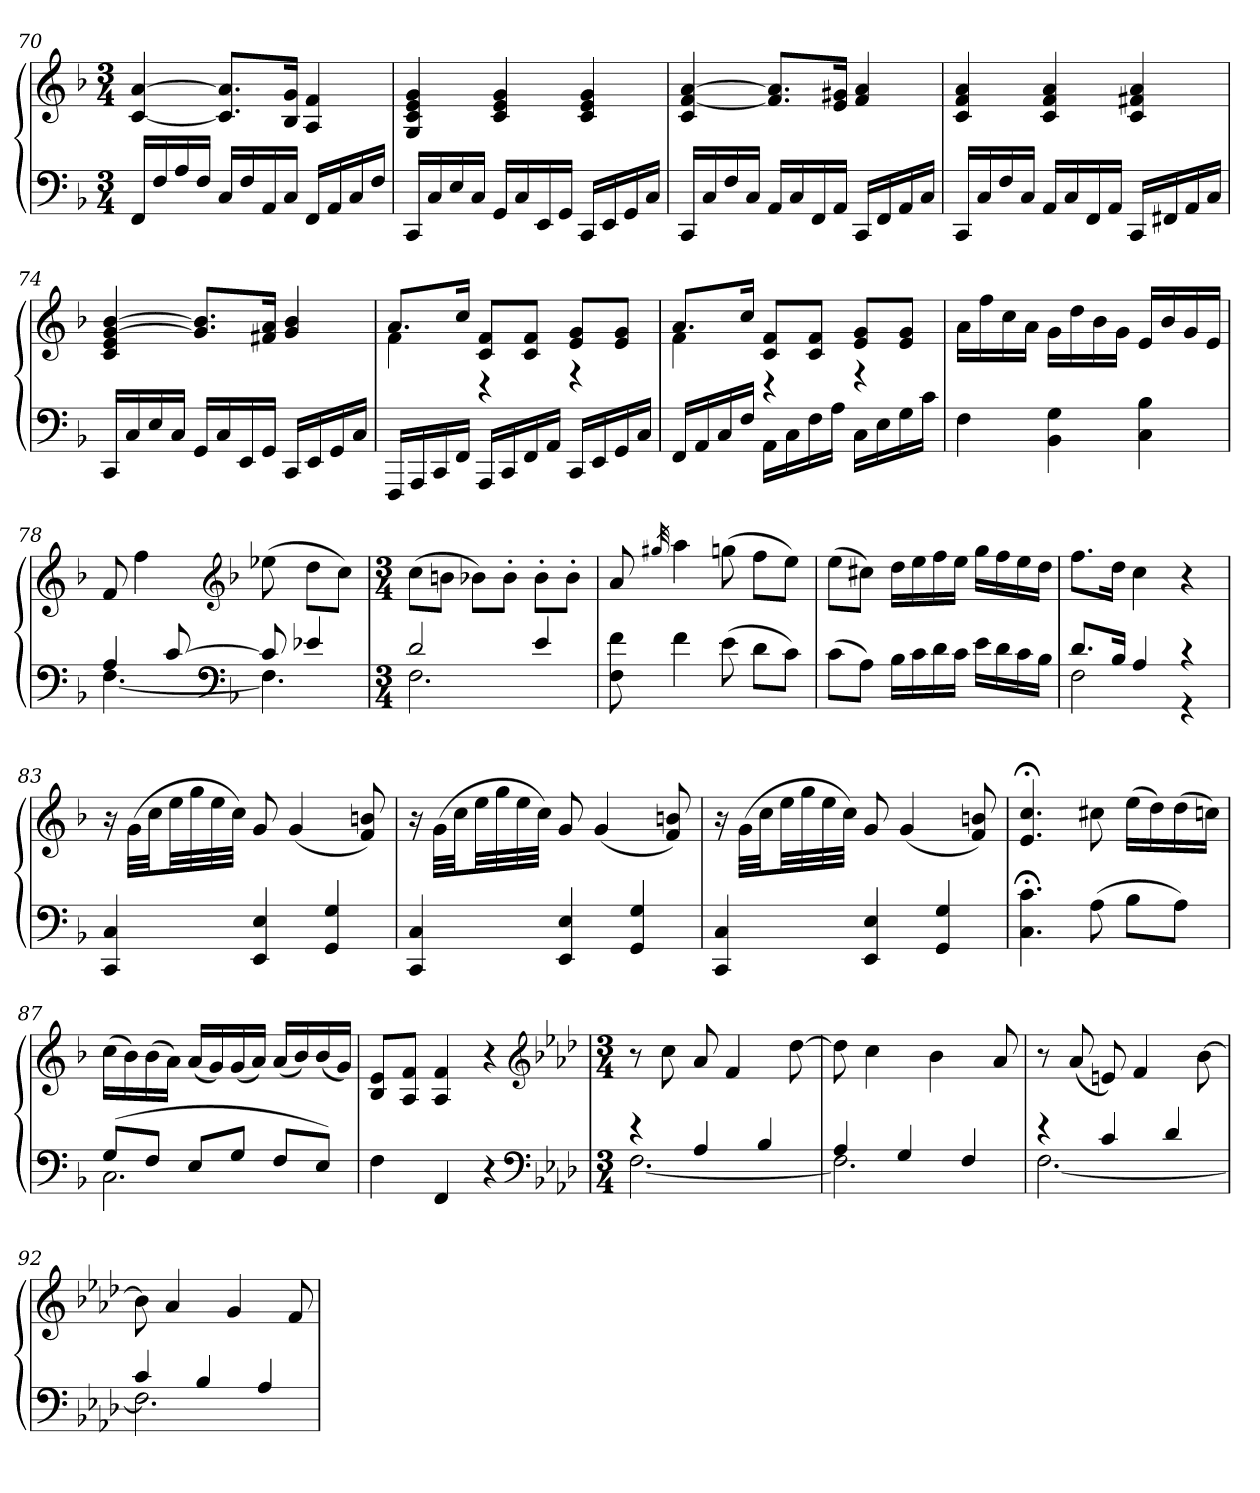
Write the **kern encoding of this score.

**kern	**kern
*part1	*part1
*staff2	*staff1
*clefF4	*clefG2
*k[b-]	*k[b-]
*F:	*F:
*M3/4	*M3/4
=70	=70
16FFLL	[4c [4a
16F	.
16A	.
16FJJ	.
16CLL	8.c] 8.a]L
16F	.
16AA	.
16CJJ	16B- 16gJk
16FFLL	4A 4f
16AA	.
16C	.
16FJJ	.
=71	=71
16CCLL	4G 4c 4e 4g
16C	.
16E	.
16CJJ	.
16GGLL	4c 4e 4g
16C	.
16EE	.
16GGJJ	.
16CCLL	4c 4e 4g
16EE	.
16GG	.
16CJJ	.
=72	=72
16CCLL	4c [4f [4a
16C	.
16F	.
16CJJ	.
16AALL	8.f] 8.a]L
16C	.
16FF	.
16AAJJ	16e 16g#XJk
16CCLL	4f 4a
16FF	.
16AA	.
16CJJ	.
=73	=73
16CCLL	4c 4f 4a
16C	.
16F	.
16CJJ	.
16AALL	4c 4f 4a
16C	.
16FF	.
16AAJJ	.
16CCLL	4c 4f#X 4a
16FF#X	.
16AA	.
16CJJ	.
=74	=74
16CCLL	4c 4e [4g [4b-
16C	.
16E	.
16CJJ	.
16GGLL	8.g] 8.b-]L
16C	.
16EE	.
16GGJJ	16f#X 16aJk
16CCLL	4g 4b-
16EE	.
16GG	.
16CJJ	.
=75	=75
*	*^
16FFFLL	8.aL	4f
16AAA	.	.
16CC	.	.
16FFJJ	16ccJk	.
16AAALL	8c 8fL	4r
16CC	.	.
16FF	8c 8fJ	.
16AAJJ	.	.
16CCLL	8e 8gL	4r
16EE	.	.
16GG	8e 8gJ	.
16CJJ	.	.
=76	=76	=76
16FFLL	8.aL	4f
16AA	.	.
16C	.	.
16FJJ	16ccJk	.
16AALL	8c 8fL	4r
16C	.	.
16F	8c 8fJ	.
16AJJ	.	.
16CLL	8e 8gL	4r
16E	.	.
16G	8e 8gJ	.
16cJJ	.	.
*	*v	*v
=77	=77
4F	16aLL
.	16ff
.	16cc
.	16aJJ
4BB- 4G	16gLL
.	16dd
.	16b-
.	16gJJ
4C 4B-	16eLL
.	16b-
.	16g
.	16eJJ
=78	=78
*^	*
4A	[4.F	8f
.	.	4ff
[8c	.	.
*clefF4	*	*clefG2
*k[b-]	*	*k[b-]
*F:	*	*F:
8c]	4.F]	(8ee-X
4e-X	.	8ddL
.	.	8ccJ)
=79	=79	=79
*M3/4	*	*M3/4
2d	2.F	(8ccL
.	.	8bnJ
.	.	8b-XL)
.	.	8b-'J
4e	.	8b-'L
.	.	8b-'J
*v	*v	*
=80	=80
8F 8f	8a
.	32qgg#X
4f	4aa
(8e	(8ggn
8dL	8ffL
8cJ)	8eeJ)
=81	=81
(8cL	(8eeL
8AJ)	8cc#XJ)
16B-LL	16ddLL
16c	16ee
16d	16ff
16cJJ	16eeJJ
16eLL	16ggLL
16d	16ff
16c	16ee
16B-JJ	16ddJJ
=82	=82
*^	*
8.dL	2F	8.ffL
16B-Jk	.	16ddJk
4A	.	4cc
4r	4r	4r
*v	*v	*
=83	=83
4CC 4C	16r
.	(32gLLL
.	32ccJJ
.	32eeLL
.	32gg
.	32ee
.	32ccJJJ)
4EE 4E	8g
.	(4g
4GG 4G	.
.	8f 8bn)
=84	=84
4CC 4C	16r
.	(32gLLL
.	32ccJJ
.	32eeLL
.	32gg
.	32ee
.	32ccJJJ)
4EE 4E	8g
.	(4g
4GG 4G	.
.	8f 8bn)
=85	=85
4CC 4C	16r
.	(32gLLL
.	32ccJJ
.	32eeLL
.	32gg
.	32ee
.	32ccJJJ)
4EE 4E	8g
.	(4g
4GG 4G	.
.	8f 8bn)
=86	=86
4.C;< 4.c;<	4.e;< 4.cc;<
(8A	8cc#X
8B-L	(16eeLL
.	16dd)
8AJ)	(16dd
.	16ccnJJ)
=87	=87
*^	*
(8GL	2.C	(16ccLL
.	.	16b-)
8FJ	.	(16b-
.	.	16aJJ)
8EL	.	(16aLL
.	.	16g)
8GJ	.	(16g
.	.	16aJJ)
8FL	.	(16aLL
.	.	16b-)
8EJ)	.	(16b-
.	.	16gJJ)
*v	*v	*
=88	=88
4F	8B- 8eL
.	8A 8fJ
4FF	4A 4f
4r	4r
*clefF4	*clefG2
*k[b-e-a-d-]	*k[b-e-a-d-]
*f:	*f:
=89	=89
*M3/4	*M3/4
*^	*
4r	[2.F	8r
.	.	8cc
4A-	.	8a-
.	.	4f
4B-	.	.
.	.	[8dd-
=90	=90	=90
4A-	2.F]	8dd-]
.	.	4cc
4G	.	.
.	.	4b-
4F	.	.
.	.	8a-
=91	=91	=91
4r	[2.F	8r
.	.	(8a-
4c	.	8en)
.	.	4f
4d-	.	.
.	.	[8b-
=92	=92	=92
4c	2.F]	8b-]
.	.	4a-
4B-	.	.
.	.	4g
4A-	.	.
.	.	8f
*v	*v	*
=	=
*-	*-
